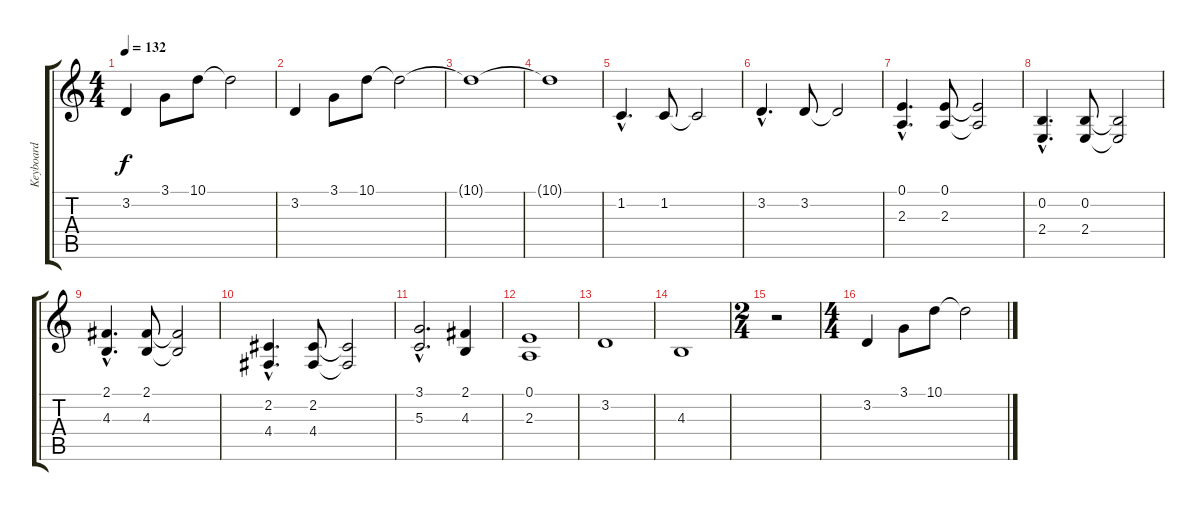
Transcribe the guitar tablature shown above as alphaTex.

\track ("Keyboard" "Keyboard") {instrument pad1newage}
\staff {score tabs}
\tuning (E4 B3 G3 D3 A2 E2) {hide}
\ts (4 4)
\tempo 132
\clef g2
\ks c
3.2.4{dy f} 3.1.8 10.1.8 10.1{t}.2 |
3.2.4 3.1.8 10.1.8 10.1{t}.2 |
10.1{t}.1{volume 0} |
10.1{t}.1 |
1.2{hac}.4{d volume 12} 1.2.8 1.2{t}.2 |
3.2{hac}.4{d} 3.2.8 3.2{t}.2 |
(0.1{hac} 2.3{hac}).4{d} (0.1 2.3).8 (0.1{t} 2.3{t}).2 |
(0.2{hac} 2.4{hac}).4{d} (0.2 2.4).8 (0.2{t} 2.4{t}).2 |
(2.1{hac} 4.3{hac}).4{d} (2.1 4.3).8 (2.1{t} 4.3{t}).2 |
(2.2{hac} 4.4{hac}).4{d} (2.2 4.4).8 (2.2{t} 4.4{t}).2 |
(3.1{hac} 5.3{hac}).2{d} (2.1 4.3).4 |
(0.1 2.3).1 |
3.2.1 |
4.3.1{volume 4} |
\ts (2 4)
r.2 |
\ts (4 4)
3.2.4{volume 13} 3.1.8 10.1.8 10.1{t}.2
